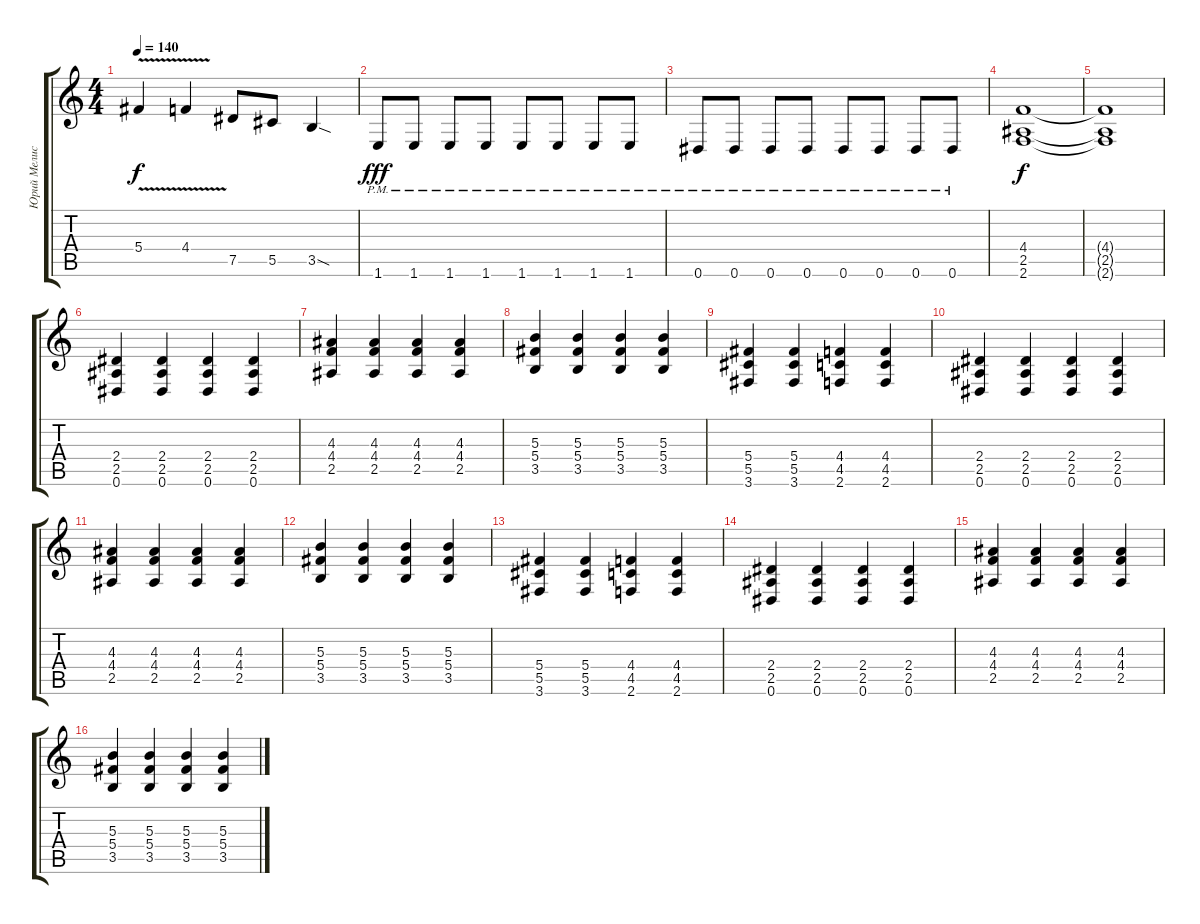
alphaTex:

\track ("Юрий Мелисов" "Юрий Мелис") {instrument distortionguitar}
\staff {score tabs}
\tuning (Eb4 Bb3 Gb3 Db3 Ab2 Eb2) {hide}
\ts (4 4)
\tempo 140
\clef g2
\ks c
5.4{v}.4{dy f} 4.4{v}.4 7.5.8 5.5.8 3.5{sod}.4 |
1.6{pm}.8{dy fff} 1.6{pm}.8 1.6{pm}.8 1.6{pm}.8 1.6{pm}.8 1.6{pm}.8 1.6{pm}.8 1.6{pm}.8 |
0.6{pm}.8 0.6{pm}.8 0.6{pm}.8 0.6{pm}.8 0.6{pm}.8 0.6{pm}.8 0.6{pm}.8 0.6{pm}.8 |
(4.4 2.5 2.6).1{dy f} |
(4.4{t} 2.5{t} 2.6{t}).1 |
(2.4 2.5 0.6).4{balance 8} (2.4 2.5 0.6).4 (2.4 2.5 0.6).4 (2.4 2.5 0.6).4 |
(4.3 4.4 2.5).4 (4.3 4.4 2.5).4 (4.3 4.4 2.5).4 (4.3 4.4 2.5).4 |
(5.3 5.4 3.5).4 (5.3 5.4 3.5).4 (5.3 5.4 3.5).4 (5.3 5.4 3.5).4 |
(5.4 5.5 3.6).4 (5.4 5.5 3.6).4 (4.4 4.5 2.6).4 (4.4 4.5 2.6).4 |
(2.4 2.5 0.6).4 (2.4 2.5 0.6).4 (2.4 2.5 0.6).4 (2.4 2.5 0.6).4 |
(4.3 4.4 2.5).4 (4.3 4.4 2.5).4 (4.3 4.4 2.5).4 (4.3 4.4 2.5).4 |
(5.3 5.4 3.5).4 (5.3 5.4 3.5).4 (5.3 5.4 3.5).4 (5.3 5.4 3.5).4 |
(5.4 5.5 3.6).4 (5.4 5.5 3.6).4 (4.4 4.5 2.6).4 (4.4 4.5 2.6).4 |
(2.4 2.5 0.6).4 (2.4 2.5 0.6).4 (2.4 2.5 0.6).4 (2.4 2.5 0.6).4 |
(4.3 4.4 2.5).4 (4.3 4.4 2.5).4 (4.3 4.4 2.5).4 (4.3 4.4 2.5).4 |
(5.3 5.4 3.5).4 (5.3 5.4 3.5).4 (5.3 5.4 3.5).4 (5.3 5.4 3.5).4
